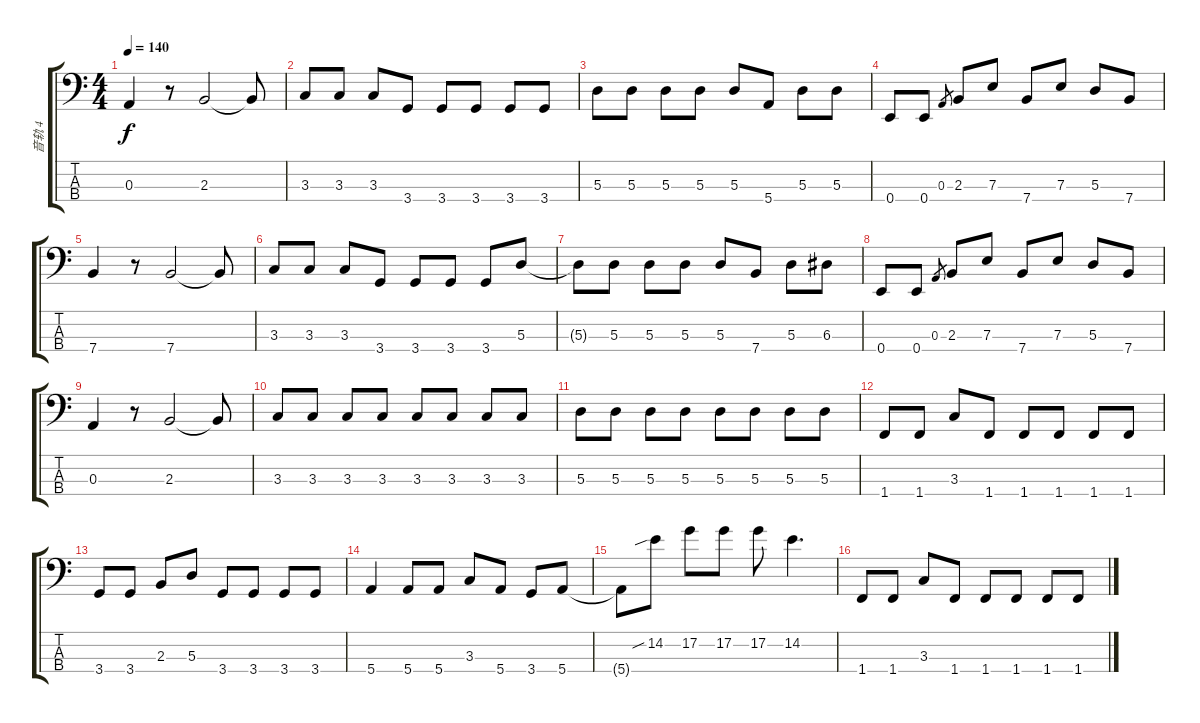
\track ("音轨 4" "音轨 4") {instrument electricbassfinger}
\staff {score tabs}
\tuning (G2 D2 A1 E1) {hide}
\ts (4 4)
\tempo 140
\clef f4
\ks c
0.3.4{dy f} r.8 2.3.2 2.3{t}.8 |
3.3.8 3.3.8 3.3.8 3.4.8 3.4.8 3.4.8 3.4.8 3.4.8 |
5.3.8 5.3.8 5.3.8 5.3.8 5.3.8 5.4.8 5.3.8 5.3.8 |
0.4.8 0.4.8 0.3.8{gr} 2.3.8 7.3.8 7.4.8 7.3.8 5.3.8 7.4.8 |
7.4.4 r.8 7.4.2 7.4{t}.8 |
3.3.8 3.3.8 3.3.8 3.4.8 3.4.8 3.4.8 3.4.8 5.3.8 |
5.3{t}.8 5.3.8 5.3.8 5.3.8 5.3.8 7.4.8 5.3.8 6.3.8 |
0.4.8 0.4.8 0.3.8{gr} 2.3.8 7.3.8 7.4.8 7.3.8 5.3.8 7.4.8 |
0.3.4 r.8 2.3.2 2.3{t}.8 |
3.3.8 3.3.8 3.3.8 3.3.8 3.3.8 3.3.8 3.3.8 3.3.8 |
5.3.8 5.3.8 5.3.8 5.3.8 5.3.8 5.3.8 5.3.8 5.3.8 |
1.4.8 1.4.8 3.3.8 1.4.8 1.4.8 1.4.8 1.4.8 1.4.8 |
3.4.8 3.4.8 2.3.8 5.3.8 3.4.8 3.4.8 3.4.8 3.4.8 |
5.4.4 5.4.8 5.4.8 3.3.8 5.4.8 3.4.8 5.4.8 |
5.4{t}.8 14.2{sib}.8 17.2.8 17.2.8 17.2.8 14.2.4{d} |
1.4.8 1.4.8 3.3.8 1.4.8 1.4.8 1.4.8 1.4.8 1.4.8
